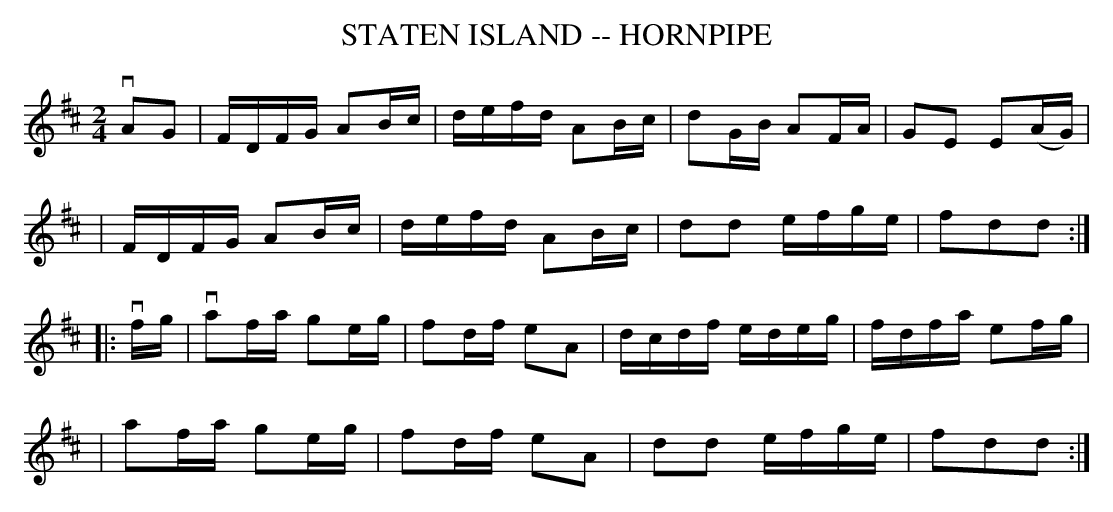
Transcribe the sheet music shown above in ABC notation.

X:1
T: STATEN ISLAND -- HORNPIPE
M: 2/4
L: 1/16
K: D
vA2G2 \
| FDFG A2Bc | defd A2Bc | d2GB A2FA | G2E2 E2(AG) |
| FDFG A2Bc | defd A2Bc | d2d2 efge | f2d2d2 :|
|: vfg \
| va2fa g2eg | f2df e2A2 | dcdf edeg | fdfa e2fg |
|  a2fa g2eg | f2df e2A2 | d2d2 efge | f2d2d2 :|
